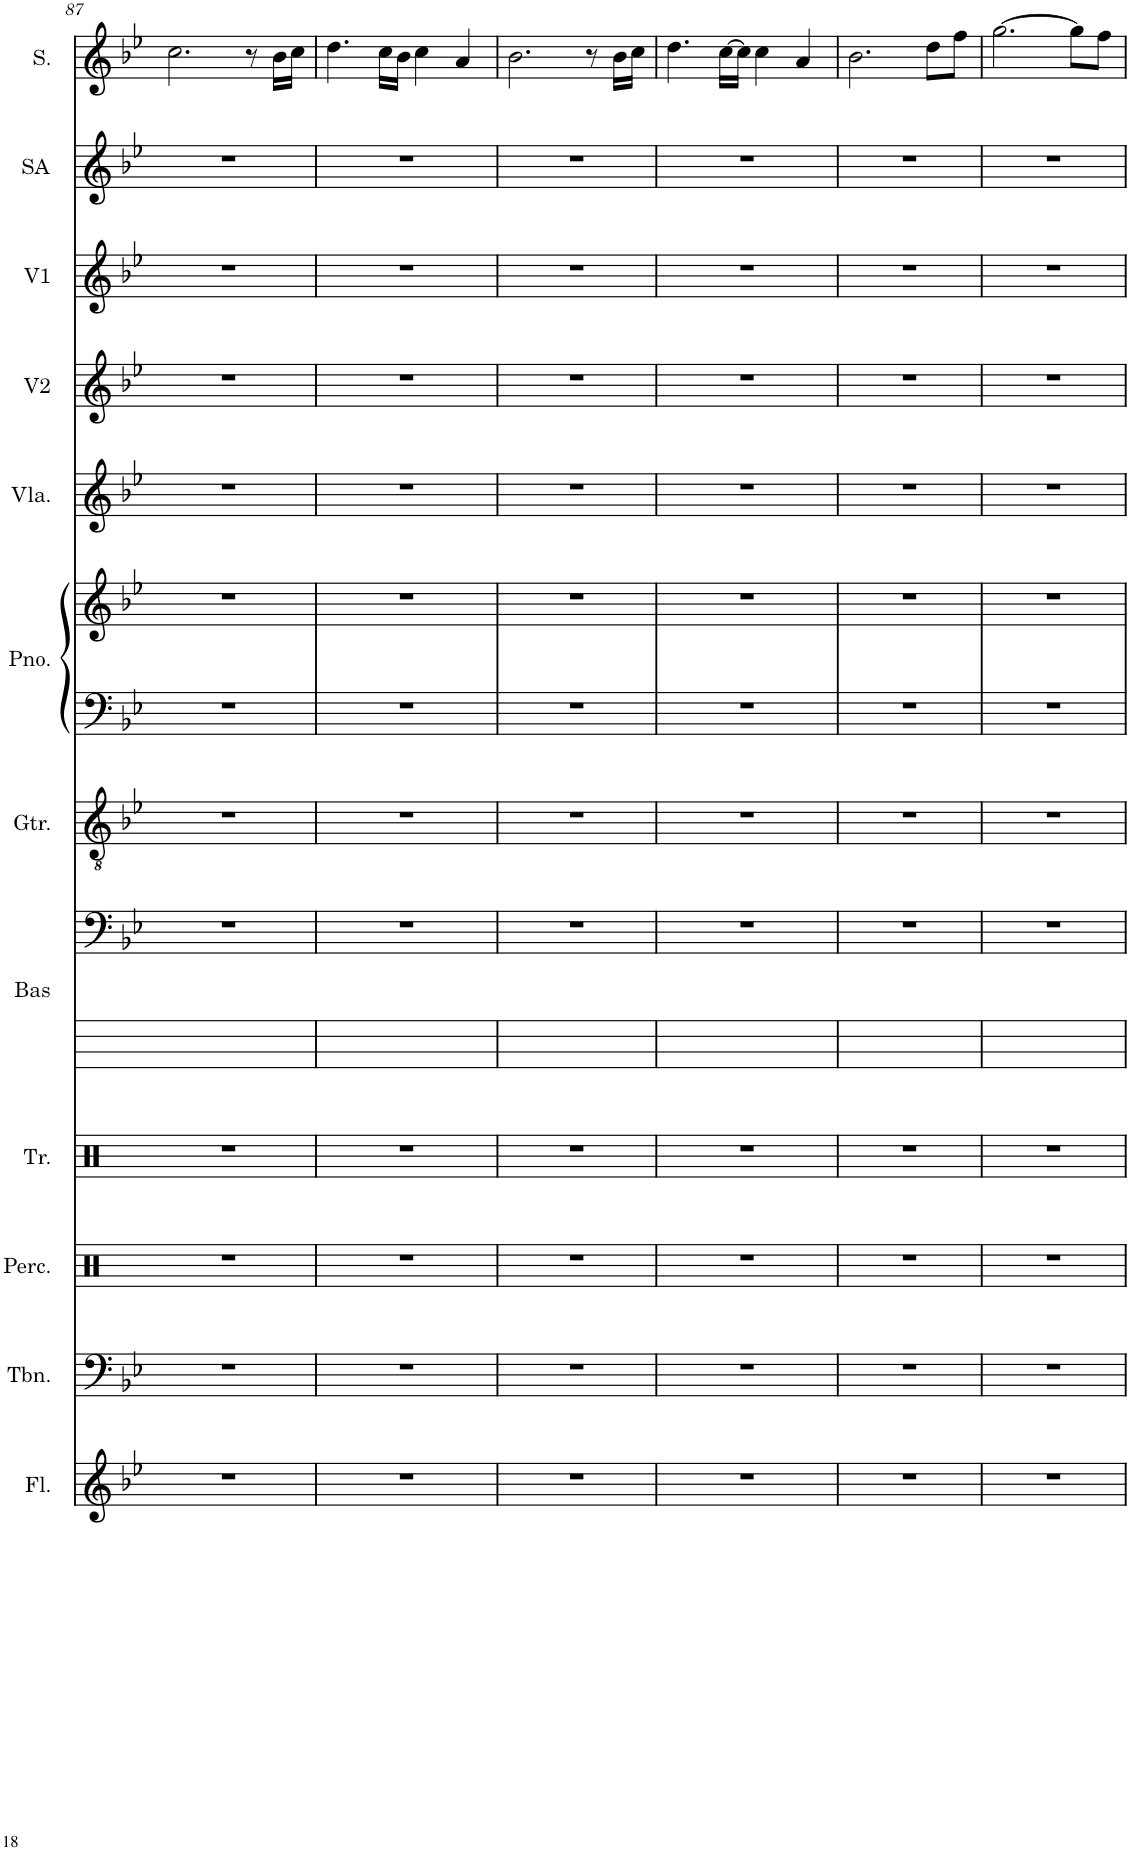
**kern	**kern	**kern	**kern	**kern	**kern	**kern	**kern	**kern	**kern	**kern	**kern	**kern	**kern
*part12	*part11	*part10	*part9	*part8	*part8	*part7	*part6	*part6	*part5	*part4	*part3	*part2	*part1
*staff14	*staff13	*staff12	*staff11	*staff10	*staff9	*staff8	*staff7	*staff6	*staff5	*staff4	*staff3	*staff2	*staff1
*I"Flute	*I"Trombone	*I"Percussion	*I"Trummor	*I"Bas	*	*I"Gitarr	*I"Piano	*	*I"Viola	*I"Violin 2	*I"Violin 1	*I"SA	*I"Soprano
*I'Fl.	*I'Tbn.	*I'Perc.	*I'Tr.	*I'Bas	*	*I'Gtr.	*I'Pno.	*	*I'Vla.	*I'V2	*I'V1	*I'SA	*I'S.
!!LO:PB:g=z
*clefG2	*clefF4	*clefX	*clefX	*	*clefF4	*clefGv2	*clefF4	*clefG2	*clefG2	*clefG2	*clefG2	*clefG2	*clefG2
*	*	*	*	*Trd7c12	*Trd7c12	*	*	*	*	*	*	*	*
*k[b-e-]	*k[b-e-]	*k[]	*k[]	*k[b-e-]	*k[b-e-]	*k[b-e-]	*k[b-e-]	*k[b-e-]	*k[b-e-]	*k[b-e-]	*k[b-e-]	*k[b-e-]	*k[b-e-]
*M4/4	*M4/4	*M4/4	*M4/4	*M4/4	*M4/4	*M4/4	*M4/4	*M4/4	*M4/4	*M4/4	*M4/4	*M4/4	*M4/4
=87	=87	=87	=87	=87	=87	=87	=87	=87	=87	=87	=87	=87	=87
1r	1r	1r	1r	1r	1r	1r	1r	1r	1r	1r	1r	1r	2.cc\
.	.	.	.	.	.	.	.	.	.	.	.	.	8r
.	.	.	.	.	.	.	.	.	.	.	.	.	16b-\LL
.	.	.	.	.	.	.	.	.	.	.	.	.	16cc\JJ
=88	=88	=88	=88	=88	=88	=88	=88	=88	=88	=88	=88	=88	=88
1r	1r	1r	1r	1r	1r	1r	1r	1r	1r	1r	1r	1r	4.dd\
.	.	.	.	.	.	.	.	.	.	.	.	.	16cc\LL
.	.	.	.	.	.	.	.	.	.	.	.	.	16b-\JJ
.	.	.	.	.	.	.	.	.	.	.	.	.	4cc\
.	.	.	.	.	.	.	.	.	.	.	.	.	4a/
=89	=89	=89	=89	=89	=89	=89	=89	=89	=89	=89	=89	=89	=89
1r	1r	1r	1r	1r	1r	1r	1r	1r	1r	1r	1r	1r	2.b-\
.	.	.	.	.	.	.	.	.	.	.	.	.	8r
.	.	.	.	.	.	.	.	.	.	.	.	.	16b-\LL
.	.	.	.	.	.	.	.	.	.	.	.	.	16cc\JJ
=90	=90	=90	=90	=90	=90	=90	=90	=90	=90	=90	=90	=90	=90
1r	1r	1r	1r	1r	1r	1r	1r	1r	1r	1r	1r	1r	4.dd\
.	.	.	.	.	.	.	.	.	.	.	.	.	[16cc\LL
.	.	.	.	.	.	.	.	.	.	.	.	.	16cc\JJ]
.	.	.	.	.	.	.	.	.	.	.	.	.	4cc\
.	.	.	.	.	.	.	.	.	.	.	.	.	4a/
=91	=91	=91	=91	=91	=91	=91	=91	=91	=91	=91	=91	=91	=91
1r	1r	1r	1r	1r	1r	1r	1r	1r	1r	1r	1r	1r	2.b-\
.	.	.	.	.	.	.	.	.	.	.	.	.	8dd\L
.	.	.	.	.	.	.	.	.	.	.	.	.	8ff\J
=92	=92	=92	=92	=92	=92	=92	=92	=92	=92	=92	=92	=92	=92
1r	1r	1r	1r	1r	1r	1r	1r	1r	1r	1r	1r	1r	[2.gg\
.	.	.	.	.	.	.	.	.	.	.	.	.	8gg\L]
.	.	.	.	.	.	.	.	.	.	.	.	.	8ff\J
=	=	=	=	=	=	=	=	=	=	=	=	=	=
*-	*-	*-	*-	*-	*-	*-	*-	*-	*-	*-	*-	*-	*-
